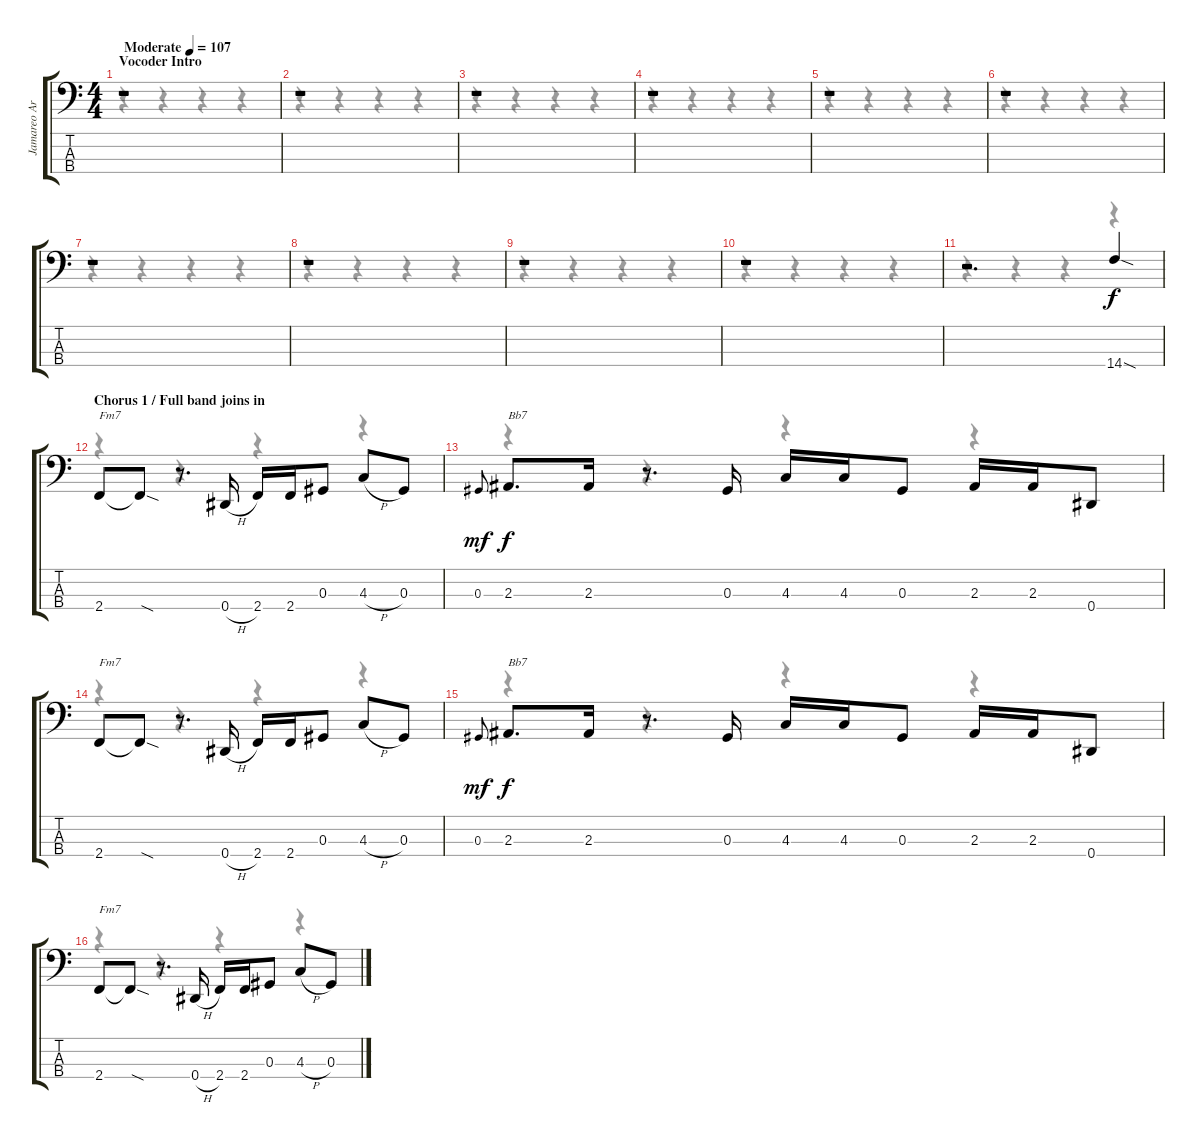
\track ("Jamareo Artis (Bass)" "Jamareo Ar") {instrument electricbassfinger}
\staff {score tabs}
\tuning (Gb2 Db2 Ab1 Eb1) {hide}
\voice
\ts (4 4)
\section ("" "Vocoder Intro")
\tempo (107 "Moderate")
\clef f4
\ks c
r.1{dy f instrument electricbassfinger} |
r.1 |
r.1 |
r.1 |
r.1 |
r.1 |
r.1 |
r.1 |
r.1 |
r.1 |
r.2{d} 14.4{sod}.4 |
\section ("" "Chorus 1 / Full band joins in")
2.4.8{txt "Fm7"} 2.4{sod t}.8 r.8{d} 0.4{h}.16 2.4.16 2.4.16 0.3.8 4.3{h}.8 0.3.8 |
0.3.8{gr onbeat dy mf} 2.3.8{d txt "Bb7" dy f} 2.3.16 r.8{d} 0.3.16 4.3.16 4.3.16 0.3.8 2.3.16 2.3.16 0.4.8 |
2.4.8{txt "Fm7"} 2.4{sod t}.8 r.8{d} 0.4{h}.16 2.4.16 2.4.16 0.3.8 4.3{h}.8 0.3.8 |
0.3.8{gr onbeat dy mf} 2.3.8{d txt "Bb7" dy f} 2.3.16 r.8{d} 0.3.16 4.3.16 4.3.16 0.3.8 2.3.16 2.3.16 0.4.8 |
2.4.8{txt "Fm7"} 2.4{sod t}.8 r.8{d} 0.4{h}.16 2.4.16 2.4.16 0.3.8 4.3{h}.8 0.3.8
\voice
\clef f4
\ottava regular
\simile none
\ks c
r.4{dy f} r.4 r.4 r.4 |
r.4 r.4 r.4 r.4 |
r.4 r.4 r.4 r.4 |
r.4 r.4 r.4 r.4 |
r.4 r.4 r.4 r.4 |
r.4 r.4 r.4 r.4 |
r.4 r.4 r.4 r.4 |
r.4 r.4 r.4 r.4 |
r.4 r.4 r.4 r.4 |
r.4 r.4 r.4 r.4 |
r.4 r.4 r.4 r.4 |
r.4 r.4 r.4 r.4 |
r.4 r.4 r.4 r.4 |
r.4 r.4 r.4 r.4 |
r.4 r.4 r.4 r.4 |
r.4 r.4 r.4 r.4
